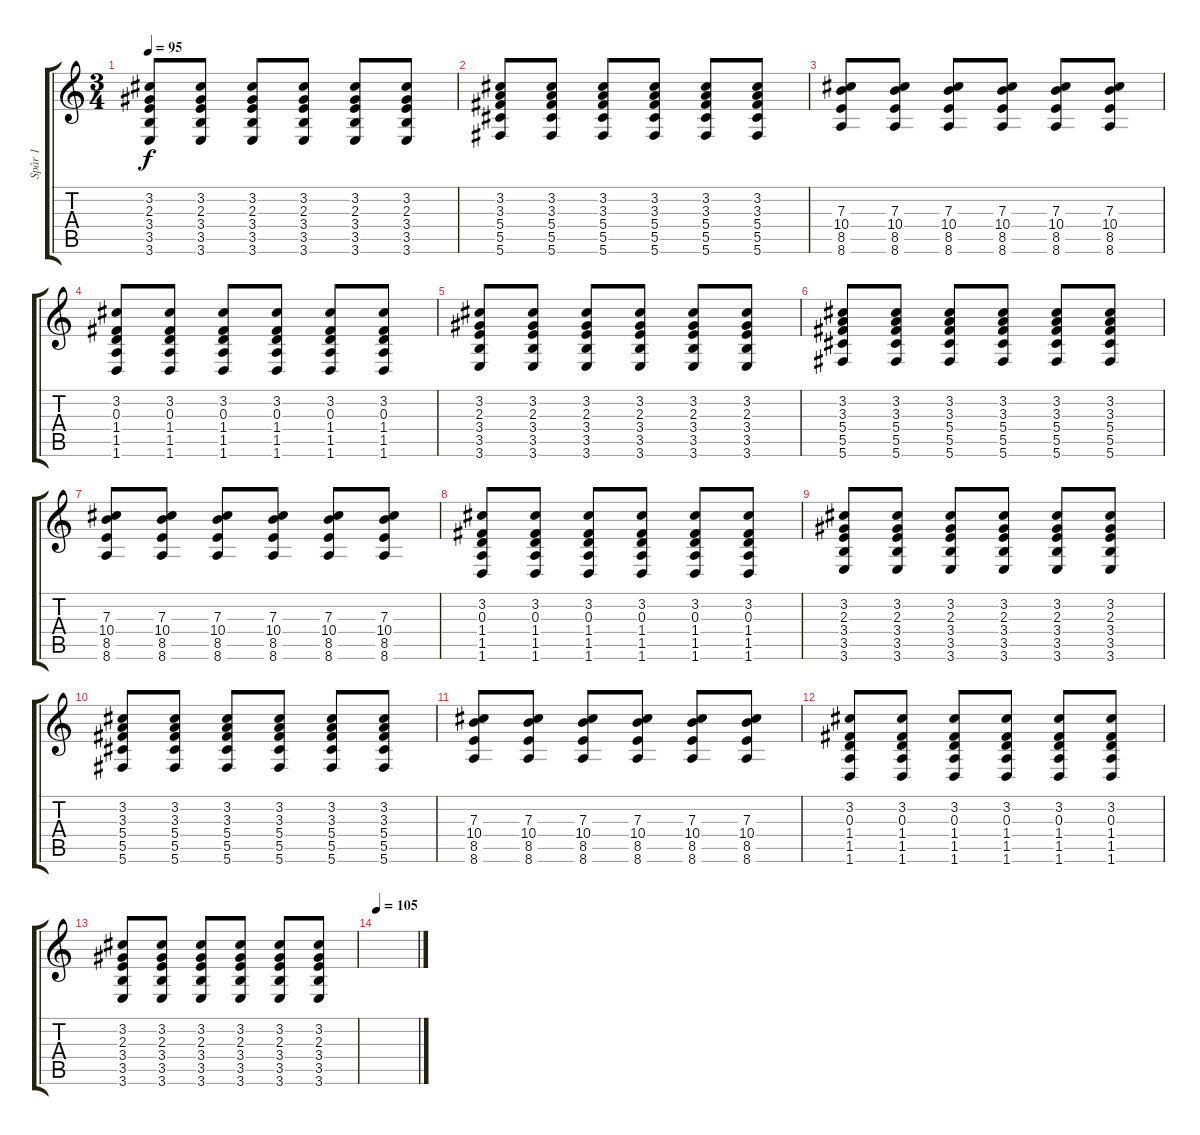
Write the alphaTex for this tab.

\track ("Spår 1" "Spår 1") {instrument distortionguitar}
\staff {score tabs}
\tuning (Eb4 Bb3 Gb3 Db3 Ab2 Db2) {hide}
\ts (3 4)
\tempo 95
\clef g2
\ks c
(3.2 2.3 3.4 3.5 3.6).8{dy f} (3.2 2.3 3.4 3.5 3.6).8 (3.2 2.3 3.4 3.5 3.6).8 (3.2 2.3 3.4 3.5 3.6).8 (3.2 2.3 3.4 3.5 3.6).8 (3.2 2.3 3.4 3.5 3.6).8 |
(3.2 3.3 5.4 5.5 5.6).8 (3.2 3.3 5.4 5.5 5.6).8 (3.2 3.3 5.4 5.5 5.6).8 (3.2 3.3 5.4 5.5 5.6).8 (3.2 3.3 5.4 5.5 5.6).8 (3.2 3.3 5.4 5.5 5.6).8 |
(7.3 10.4 8.5 8.6).8 (7.3 10.4 8.5 8.6).8 (7.3 10.4 8.5 8.6).8 (7.3 10.4 8.5 8.6).8 (7.3 10.4 8.5 8.6).8 (7.3 10.4 8.5 8.6).8 |
(3.2 0.3 1.4 1.5 1.6).8 (3.2 0.3 1.4 1.5 1.6).8 (3.2 0.3 1.4 1.5 1.6).8 (3.2 0.3 1.4 1.5 1.6).8 (3.2 0.3 1.4 1.5 1.6).8 (3.2 0.3 1.4 1.5 1.6).8 |
(3.2 2.3 3.4 3.5 3.6).8 (3.2 2.3 3.4 3.5 3.6).8 (3.2 2.3 3.4 3.5 3.6).8 (3.2 2.3 3.4 3.5 3.6).8 (3.2 2.3 3.4 3.5 3.6).8 (3.2 2.3 3.4 3.5 3.6).8 |
(3.2 3.3 5.4 5.5 5.6).8 (3.2 3.3 5.4 5.5 5.6).8 (3.2 3.3 5.4 5.5 5.6).8 (3.2 3.3 5.4 5.5 5.6).8 (3.2 3.3 5.4 5.5 5.6).8 (3.2 3.3 5.4 5.5 5.6).8 |
(7.3 10.4 8.5 8.6).8 (7.3 10.4 8.5 8.6).8 (7.3 10.4 8.5 8.6).8 (7.3 10.4 8.5 8.6).8 (7.3 10.4 8.5 8.6).8 (7.3 10.4 8.5 8.6).8 |
(3.2 0.3 1.4 1.5 1.6).8 (3.2 0.3 1.4 1.5 1.6).8 (3.2 0.3 1.4 1.5 1.6).8 (3.2 0.3 1.4 1.5 1.6).8 (3.2 0.3 1.4 1.5 1.6).8 (3.2 0.3 1.4 1.5 1.6).8 |
(3.2 2.3 3.4 3.5 3.6).8 (3.2 2.3 3.4 3.5 3.6).8 (3.2 2.3 3.4 3.5 3.6).8 (3.2 2.3 3.4 3.5 3.6).8 (3.2 2.3 3.4 3.5 3.6).8 (3.2 2.3 3.4 3.5 3.6).8 |
(3.2 3.3 5.4 5.5 5.6).8 (3.2 3.3 5.4 5.5 5.6).8 (3.2 3.3 5.4 5.5 5.6).8 (3.2 3.3 5.4 5.5 5.6).8 (3.2 3.3 5.4 5.5 5.6).8 (3.2 3.3 5.4 5.5 5.6).8 |
(7.3 10.4 8.5 8.6).8 (7.3 10.4 8.5 8.6).8 (7.3 10.4 8.5 8.6).8 (7.3 10.4 8.5 8.6).8 (7.3 10.4 8.5 8.6).8 (7.3 10.4 8.5 8.6).8 |
(3.2 0.3 1.4 1.5 1.6).8 (3.2 0.3 1.4 1.5 1.6).8 (3.2 0.3 1.4 1.5 1.6).8 (3.2 0.3 1.4 1.5 1.6).8 (3.2 0.3 1.4 1.5 1.6).8 (3.2 0.3 1.4 1.5 1.6).8 |
(3.2 2.3 3.4 3.5 3.6).8 (3.2 2.3 3.4 3.5 3.6).8 (3.2 2.3 3.4 3.5 3.6).8 (3.2 2.3 3.4 3.5 3.6).8 (3.2 2.3 3.4 3.5 3.6).8 (3.2 2.3 3.4 3.5 3.6).8 |
\tempo 105
